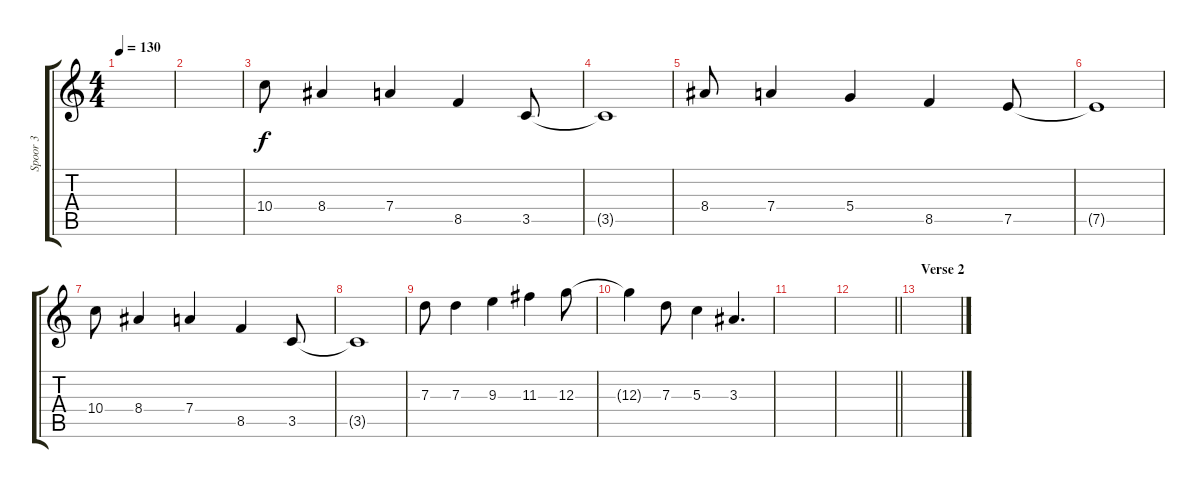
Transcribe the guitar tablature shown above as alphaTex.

\track ("Spoor 3" "Spoor 3") {instrument acousticguitarsteel}
\staff {score tabs}
\tuning (E4 B3 G3 D3 A2 E2) {hide}
\ts (4 4)
\tempo 130
\clef g2
\ks c
|
|
10.4.8 8.4.4 7.4.4 8.5.4 3.5.8 |
3.5{t}.1 |
8.4.8 7.4.4 5.4.4 8.5.4 7.5.8 |
7.5{t}.1 |
10.4.8 8.4.4 7.4.4 8.5.4 3.5.8 |
3.5{t}.1 |
7.3.8 7.3.4 9.3.4 11.3.4 12.3.8 |
12.3{t}.4 7.3.8 5.3.4 3.3.4{d} |
|
\barLineRight lightlight
|
\section ("" "Verse 2")
